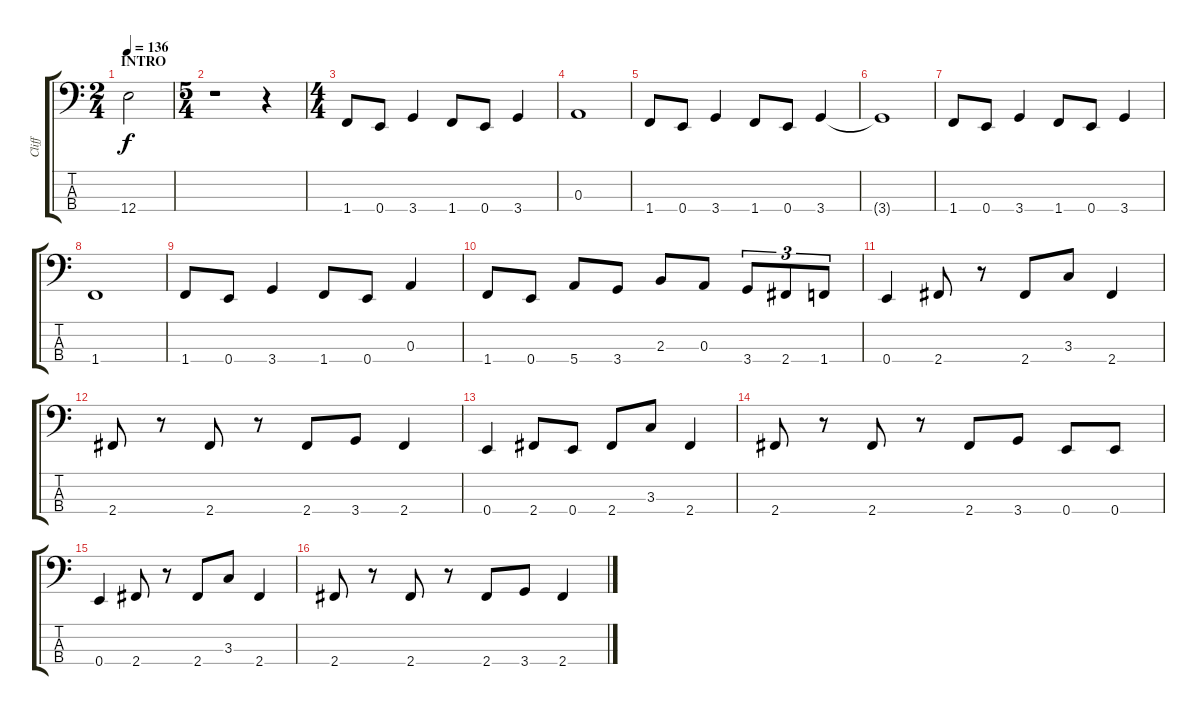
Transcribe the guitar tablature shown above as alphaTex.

\track ("Cliff" "Cliff") {instrument electricbassfinger}
\staff {score tabs}
\tuning (G2 D2 A1 E1) {hide}
\ts (2 4)
\section ("" "INTRO")
\tempo 136
\clef f4
\ks c
12.4.2{dy f instrument electricbassfinger} |
\ts (5 4)
r.1 r.4 |
\ts (4 4)
1.4.8 0.4.8 3.4.4 1.4.8 0.4.8 3.4.4 |
0.3.1 |
1.4.8 0.4.8 3.4.4 1.4.8 0.4.8 3.4.4 |
3.4{t}.1 |
1.4.8 0.4.8 3.4.4 1.4.8 0.4.8 3.4.4 |
1.4.1 |
1.4.8 0.4.8 3.4.4 1.4.8 0.4.8 0.3.4 |
1.4.8 0.4.8 5.4.8 3.4.8 2.3.8 0.3.8 3.4.8{tu (3 2)} 2.4.8{tu (3 2)} 1.4.8{tu (3 2)} |
0.4.4 2.4.8 r.8 2.4.8 3.3.8 2.4.4 |
2.4.8 r.8 2.4.8 r.8 2.4.8 3.4.8 2.4.4 |
0.4.4 2.4.8 0.4.8 2.4.8 3.3.8 2.4.4 |
2.4.8 r.8 2.4.8 r.8 2.4.8 3.4.8 0.4.8 0.4.8 |
0.4.4 2.4.8 r.8 2.4.8 3.3.8 2.4.4 |
2.4.8 r.8 2.4.8 r.8 2.4.8 3.4.8 2.4.4
